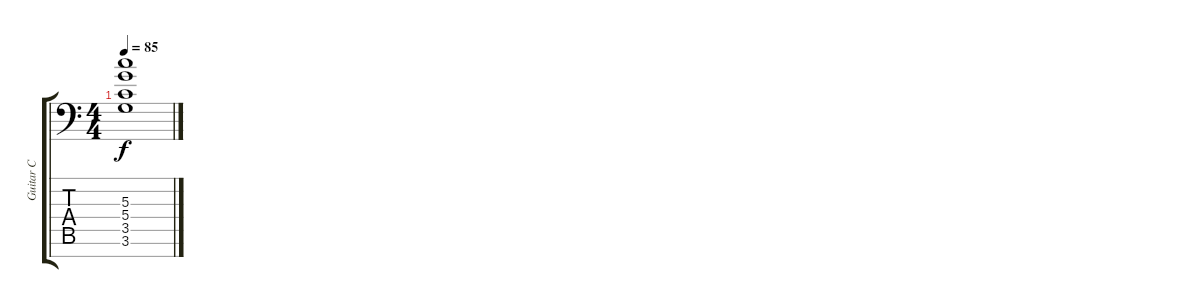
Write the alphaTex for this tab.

\track ("Guitar C" "Guitar C") {instrument distortionguitar}
\staff {score tabs}
\tuning (E4 B3 G3 D3 A2 E2 C-1) {hide}
\ts (4 4)
\tempo 85
\clef f4
\ks c
(5.3 5.4 3.5 3.6).1{dy f}
